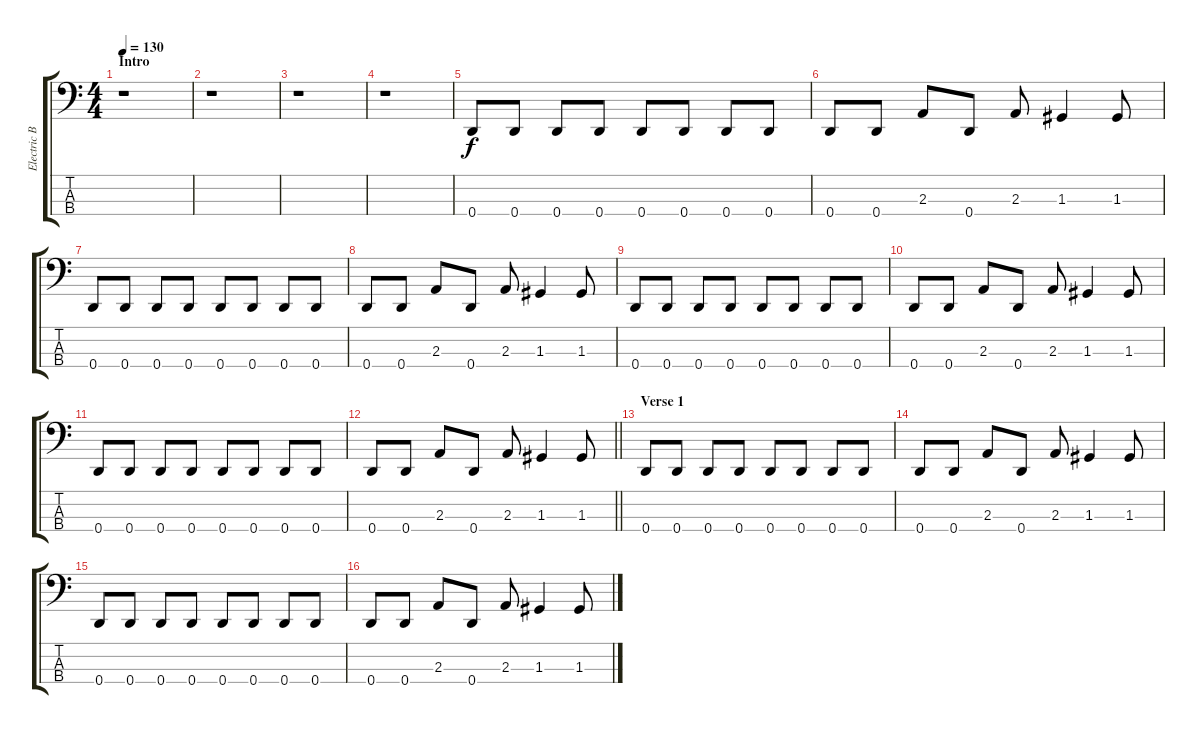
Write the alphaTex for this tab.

\track ("Electric Bass" "Electric B") {instrument electricbasspick}
\staff {score tabs}
\tuning (F2 C2 G1 D1) {hide}
\ts (4 4)
\section ("" "Intro")
\tempo 130
\clef f4
\ks c
r.1{dy f instrument electricbasspick} |
r.1 |
r.1 |
r.1 |
0.4.8 0.4.8 0.4.8 0.4.8 0.4.8 0.4.8 0.4.8 0.4.8 |
0.4.8 0.4.8 2.3.8 0.4.8 2.3.8 1.3.4 1.3.8 |
0.4.8 0.4.8 0.4.8 0.4.8 0.4.8 0.4.8 0.4.8 0.4.8 |
0.4.8 0.4.8 2.3.8 0.4.8 2.3.8 1.3.4 1.3.8 |
0.4.8 0.4.8 0.4.8 0.4.8 0.4.8 0.4.8 0.4.8 0.4.8 |
0.4.8 0.4.8 2.3.8 0.4.8 2.3.8 1.3.4 1.3.8 |
0.4.8 0.4.8 0.4.8 0.4.8 0.4.8 0.4.8 0.4.8 0.4.8 |
\barLineRight lightlight
0.4.8 0.4.8 2.3.8 0.4.8 2.3.8 1.3.4 1.3.8 |
\section ("" "Verse 1")
0.4.8 0.4.8 0.4.8 0.4.8 0.4.8 0.4.8 0.4.8 0.4.8 |
0.4.8 0.4.8 2.3.8 0.4.8 2.3.8 1.3.4 1.3.8 |
0.4.8 0.4.8 0.4.8 0.4.8 0.4.8 0.4.8 0.4.8 0.4.8 |
0.4.8 0.4.8 2.3.8 0.4.8 2.3.8 1.3.4 1.3.8
